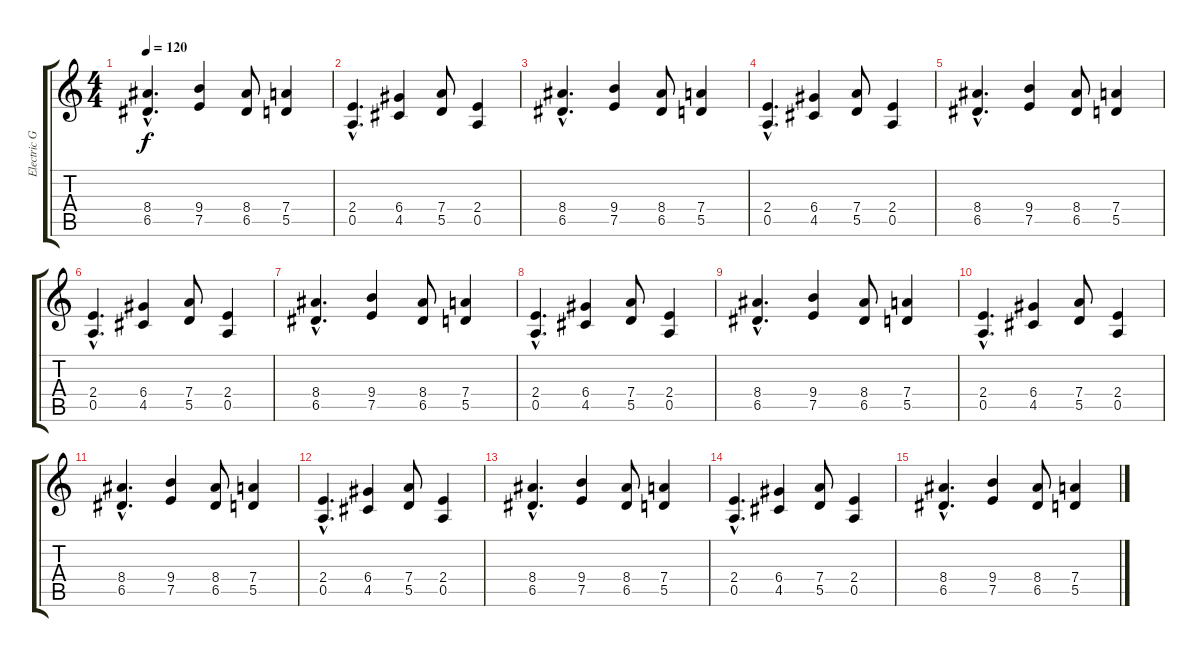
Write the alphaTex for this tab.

\track ("Electric Guitar" "Electric G") {instrument distortionguitar}
\staff {score tabs}
\tuning (E4 B3 G3 D3 A2 E2) {hide}
\ts (4 4)
\tempo 120
\clef g2
\ks c
(8.4{hac} 6.5{hac}).4{d dy f} (9.4 7.5).4 (8.4 6.5).8 (7.4 5.5).4 |
(2.4{hac} 0.5{hac}).4{d} (6.4 4.5).4 (7.4 5.5).8 (2.4 0.5).4 |
(8.4{hac} 6.5{hac}).4{d} (9.4 7.5).4 (8.4 6.5).8 (7.4 5.5).4 |
(2.4{hac} 0.5{hac}).4{d} (6.4 4.5).4 (7.4 5.5).8 (2.4 0.5).4 |
(8.4{hac} 6.5{hac}).4{d} (9.4 7.5).4 (8.4 6.5).8 (7.4 5.5).4 |
(2.4{hac} 0.5{hac}).4{d} (6.4 4.5).4 (7.4 5.5).8 (2.4 0.5).4 |
(8.4{hac} 6.5{hac}).4{d} (9.4 7.5).4 (8.4 6.5).8 (7.4 5.5).4 |
(2.4{hac} 0.5{hac}).4{d} (6.4 4.5).4 (7.4 5.5).8 (2.4 0.5).4 |
(8.4{hac} 6.5{hac}).4{d} (9.4 7.5).4 (8.4 6.5).8 (7.4 5.5).4 |
(2.4{hac} 0.5{hac}).4{d} (6.4 4.5).4 (7.4 5.5).8 (2.4 0.5).4 |
(8.4{hac} 6.5{hac}).4{d} (9.4 7.5).4 (8.4 6.5).8 (7.4 5.5).4 |
(2.4{hac} 0.5{hac}).4{d} (6.4 4.5).4 (7.4 5.5).8 (2.4 0.5).4 |
(8.4{hac} 6.5{hac}).4{d} (9.4 7.5).4 (8.4 6.5).8 (7.4 5.5).4 |
(2.4{hac} 0.5{hac}).4{d} (6.4 4.5).4 (7.4 5.5).8 (2.4 0.5).4 |
(8.4{hac} 6.5{hac}).4{d} (9.4 7.5).4 (8.4 6.5).8 (7.4 5.5).4
